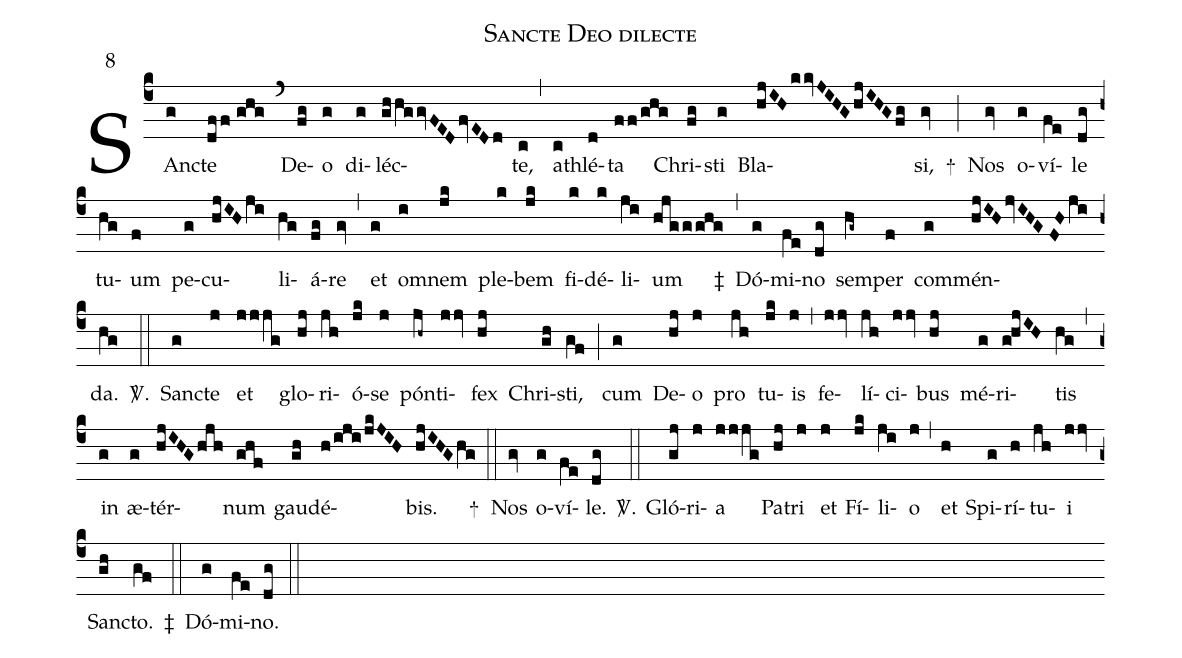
name: Sancte Deo dilecte;
mode: 8;
%%
(c4)
SAn(g)cte(dff//ghg) (`)
De(fg)o(g) di(g)léc(ghhggvFEDfvEDd)te,(c) (,)
at(c)hlé(d)ta(ff/ghg) Chri(fg)sti(g) Bla(hjIH/kkvJIHGhjIHGfg)si,(gv) +(;)
Nos(gv) o(g)ví(fe)le(dg) tu(hg)um(f) pe(g)cu(hjIHji)li(hg)á(fg)re(gv) (,)
et(g) om(i)nem(jk) ple(k)bem(jk) fi(k)dé(k)li(ji)um(hjg/gghg) <v>\ddag{}</v>(,)
Dó(g)mi(fe)no(dg) sem(hg~)per(f) com(g)mén(hjIHjvIHG//FHji)da.(hg) <sp>V/</sp>.(::)
San(g)cte(j) et(jjjg) glo(hj)ri(jh)ó(jk)se(j) pón(jh~)ti(jjv)fex(hj) Chri(gh)sti,(gf) (;)
cum(g) De(hj)o(j) pro(jh) tu(jk)is(j) (,)
fe(jjv)lí(jh)ci(jjv)bus(hj) mé(g)ri(ghjIH)tis(hg) (,)
in(g) æ(g)tér(hjIHGhjh)num(ghf) gau(gh)dé(h/iji/jkJIH)bis.(hjIHGhg) +(::)
Nos(gv) o(g)ví(fe)le.(dg) <sp>V/</sp>.(::)
Gló(gj)ri(j)a(jjjg) Pa(hj)tri(j) et(j) Fí(jk)li(ji)o(j) (,)
et(h) Spi(g)rí(h)tu(jh)i(jjv) San(gh)cto.(gf) <v>\ddag{}</v>(::)
Dó(g)mi(fe)no.(dg) (::)
